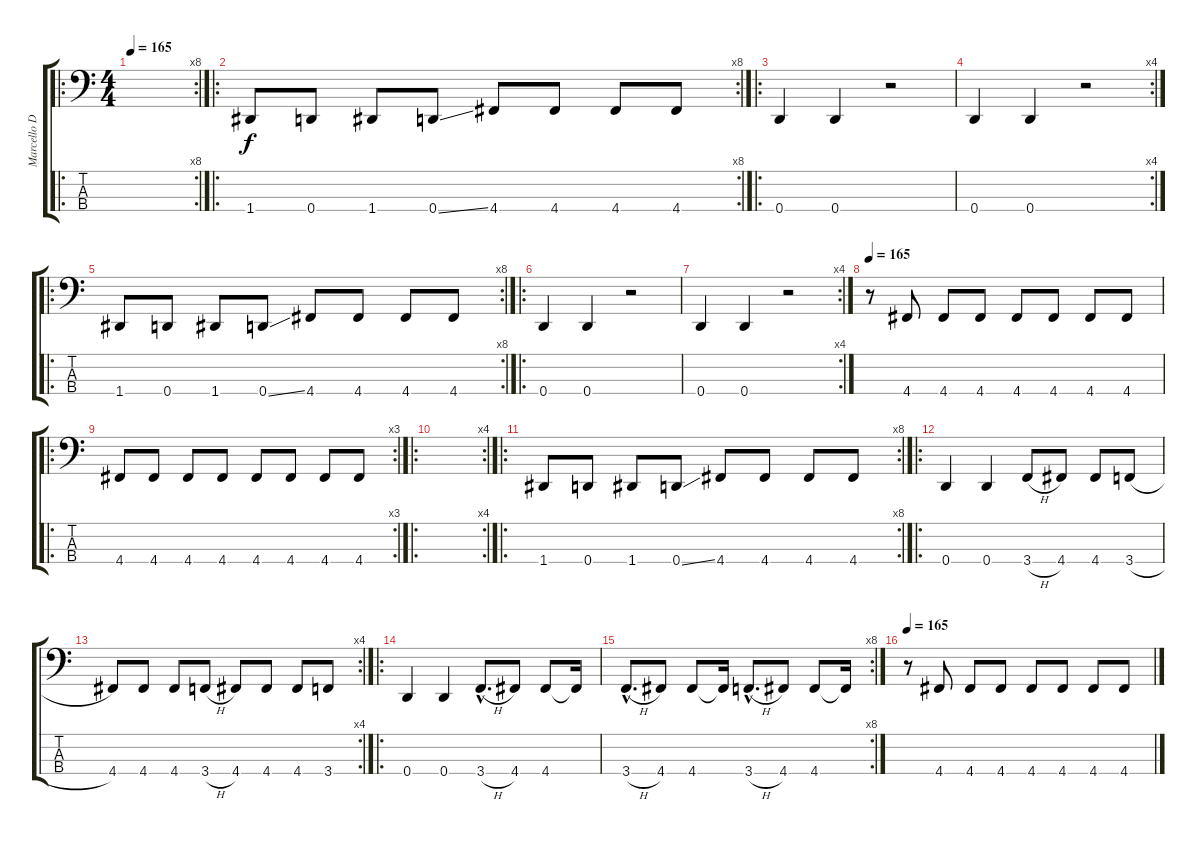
\track ("Marcello D. Rapp (Bajo)" "Marcello D") {instrument slapbass1}
\staff {score tabs}
\tuning (G2 D2 A1 D1) {hide}
\ro
\rc 8
\ts (4 4)
\tempo 165
\clef f4
\ks c
|
\ro
\rc 8
1.4.8 0.4.8 1.4.8 0.4{ss}.8 4.4.8 4.4.8 4.4.8 4.4.8 |
\ro
0.4.4 0.4.4 r.2 |
\rc 4
0.4.4 0.4.4 r.2 |
\ro
\rc 8
1.4.8 0.4.8 1.4.8 0.4{ss}.8 4.4.8 4.4.8 4.4.8 4.4.8 |
\ro
0.4.4 0.4.4 r.2 |
\rc 4
0.4.4 0.4.4 r.2 |
\tempo 165
r.8 4.4.8{instrument electricbasspick} 4.4.8 4.4.8 4.4.8 4.4.8 4.4.8 4.4.8 |
\ro
\rc 3
4.4.8 4.4.8 4.4.8 4.4.8 4.4.8 4.4.8 4.4.8 4.4.8 |
\ro
\rc 4
|
\ro
\rc 8
1.4.8 0.4.8 1.4.8 0.4{ss}.8 4.4.8 4.4.8 4.4.8 4.4.8 |
\ro
0.4.4{instrument electricbassfinger} 0.4.4 3.4{h}.8 4.4.8 4.4.8 3.4{h}.8 |
\rc 4
4.4.8 4.4.8 4.4.8 3.4{h}.8 4.4.8 4.4.8 4.4.8 3.4.8 |
\ro
0.4.4 0.4.4 3.4{h hac}.8{d} 4.4.8 4.4.8 4.4{t}.16 |
\rc 8
3.4{h hac}.8{d} 4.4.8 4.4.8 4.4{t}.16 3.4{h hac}.8{d} 4.4.8 4.4.8 4.4{t}.16 |
\tempo 165
r.8 4.4.8{instrument electricbasspick} 4.4.8 4.4.8 4.4.8 4.4.8 4.4.8 4.4.8
